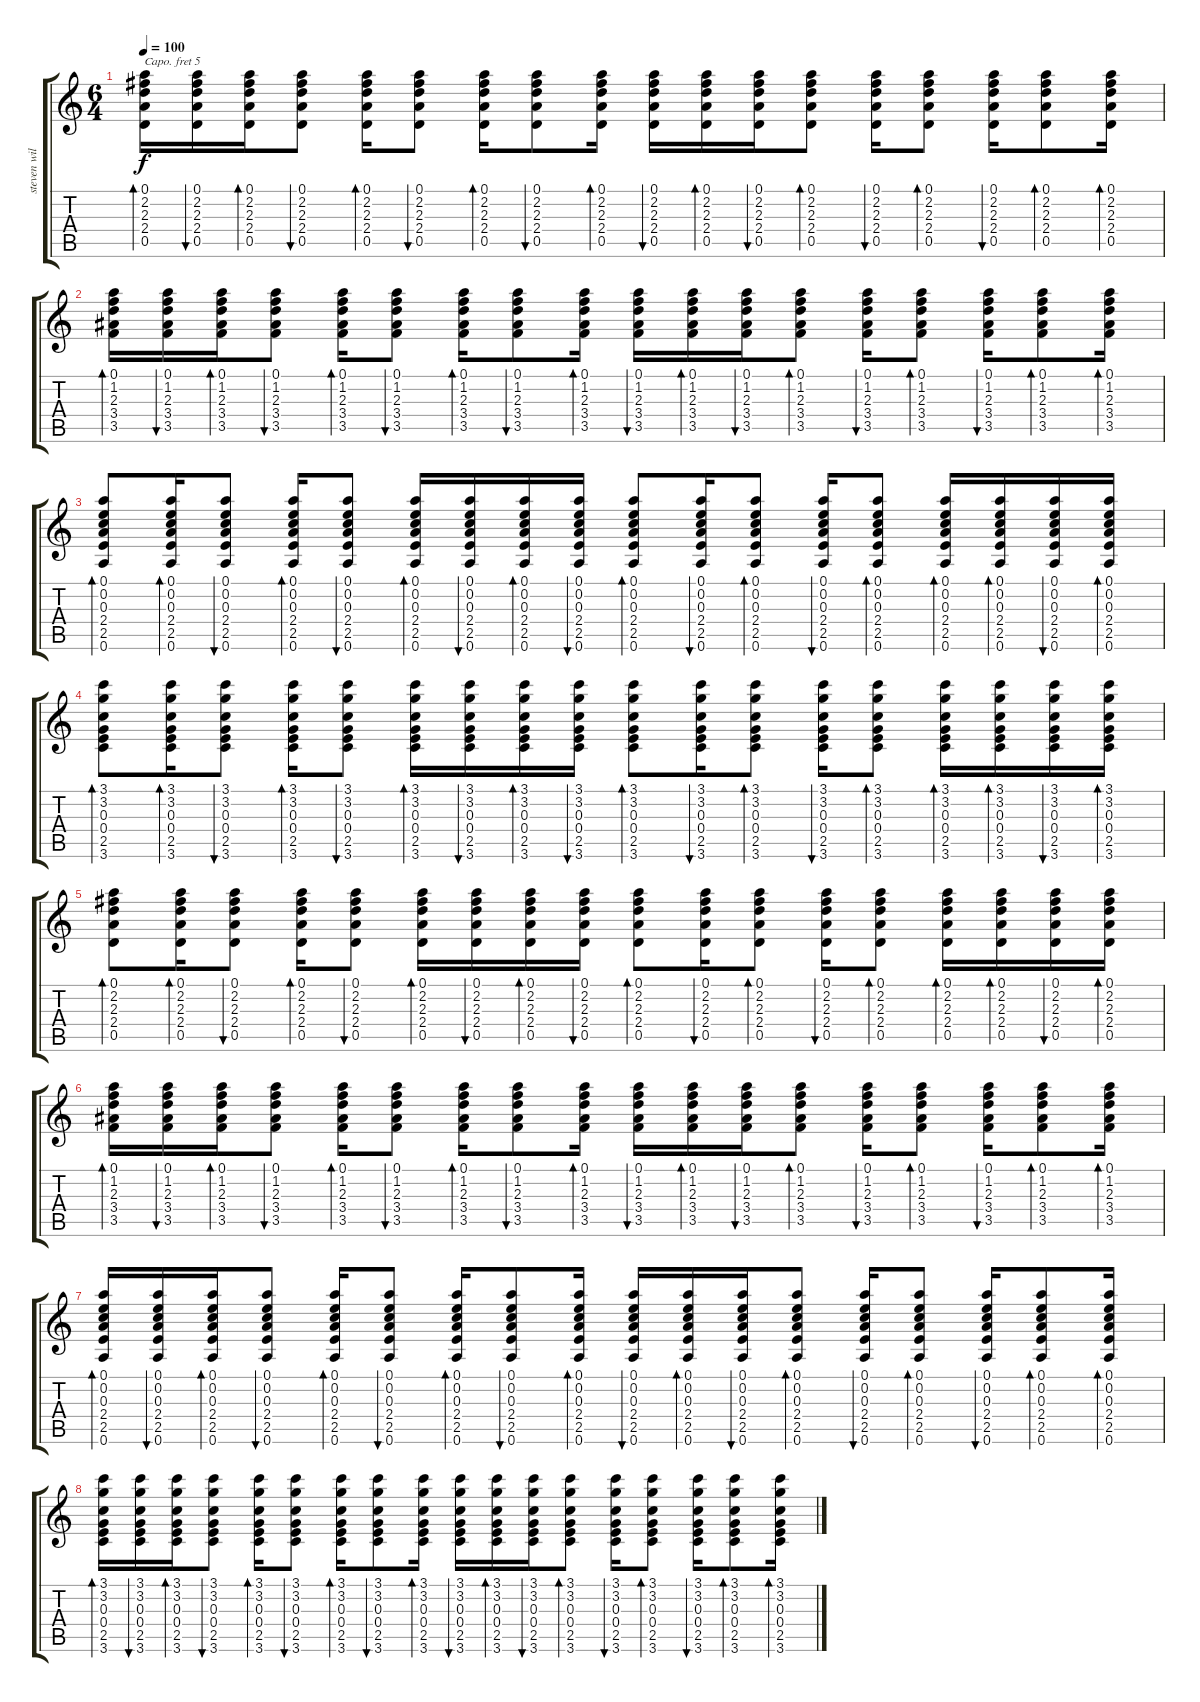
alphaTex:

\track ("steven wilson" "steven wil") {instrument acousticguitarsteel}
\staff {score tabs}
\capo 5
\tuning (E4 B3 G3 D3 A2 E2) {hide}
\ts (6 4)
\tempo 100
\clef g2
\ks c
(0.1 2.2 2.3 2.4 0.5).16{bd 30 dy f volume 11} (0.1 2.2 2.3 2.4 0.5).16{bu 30} (0.1 2.2 2.3 2.4 0.5).16{bd 30} (0.1 2.2 2.3 2.4 0.5).8{bu 30} (0.1 2.2 2.3 2.4 0.5).16{bd 30} (0.1 2.2 2.3 2.4 0.5).8{bu 30} (0.1 2.2 2.3 2.4 0.5).16{bd 30} (0.1 2.2 2.3 2.4 0.5).8{bu 30} (0.1 2.2 2.3 2.4 0.5).16{bd 30} (0.1 2.2 2.3 2.4 0.5).16{bu 30} (0.1 2.2 2.3 2.4 0.5).16{bd 30} (0.1 2.2 2.3 2.4 0.5).16{bu 30} (0.1 2.2 2.3 2.4 0.5).8{bd 30} (0.1 2.2 2.3 2.4 0.5).16{bu 30} (0.1 2.2 2.3 2.4 0.5).8{bd 30} (0.1 2.2 2.3 2.4 0.5).16{bu 30} (0.1 2.2 2.3 2.4 0.5).8{bd 60} (0.1 2.2 2.3 2.4 0.5).16{bd 30} |
(0.1 1.2 2.3 3.4 3.5).16{bd 30} (0.1 1.2 2.3 3.4 3.5).16{bu 30} (0.1 1.2 2.3 3.4 3.5).16{bd 30} (0.1 1.2 2.3 3.4 3.5).8{bu 30} (0.1 1.2 2.3 3.4 3.5).16{bd 30} (0.1 1.2 2.3 3.4 3.5).8{bu 30} (0.1 1.2 2.3 3.4 3.5).16{bd 30} (0.1 1.2 2.3 3.4 3.5).8{bu 30} (0.1 1.2 2.3 3.4 3.5).16{bd 30} (0.1 1.2 2.3 3.4 3.5).16{bu 30} (0.1 1.2 2.3 3.4 3.5).16{bd 30} (0.1 1.2 2.3 3.4 3.5).16{bu 30} (0.1 1.2 2.3 3.4 3.5).8{bd 30} (0.1 1.2 2.3 3.4 3.5).16{bu 30} (0.1 1.2 2.3 3.4 3.5).8{bd 30} (0.1 1.2 2.3 3.4 3.5).16{bu 30} (0.1 1.2 2.3 3.4 3.5).8{bd 60} (0.1 1.2 2.3 3.4 3.5).16{bd 30} |
(0.1 0.2 0.3 2.4 2.5 0.6).8{bd 30 volume 8} (0.1 0.2 0.3 2.4 2.5 0.6).16{bd 30} (0.1 0.2 0.3 2.4 2.5 0.6).8{bu 30} (0.1 0.2 0.3 2.4 2.5 0.6).16{bd 30} (0.1 0.2 0.3 2.4 2.5 0.6).8{bu 30} (0.1 0.2 0.3 2.4 2.5 0.6).16{bd 30} (0.1 0.2 0.3 2.4 2.5 0.6).16{bu 30} (0.1 0.2 0.3 2.4 2.5 0.6).16{bd 30} (0.1 0.2 0.3 2.4 2.5 0.6).16{bu 30} (0.1 0.2 0.3 2.4 2.5 0.6).8{bd 30} (0.1 0.2 0.3 2.4 2.5 0.6).16{bu 30} (0.1 0.2 0.3 2.4 2.5 0.6).8{bd 30} (0.1 0.2 0.3 2.4 2.5 0.6).16{bu 30} (0.1 0.2 0.3 2.4 2.5 0.6).8{bd 60} (0.1 0.2 0.3 2.4 2.5 0.6).16{bd 30} (0.1 0.2 0.3 2.4 2.5 0.6).16{bd 30} (0.1 0.2 0.3 2.4 2.5 0.6).16{bu 30} (0.1 0.2 0.3 2.4 2.5 0.6).16{bd 30} |
(3.1 3.2 0.3 0.4 2.5 3.6).8{bd 30} (3.1 3.2 0.3 0.4 2.5 3.6).16{bd 30} (3.1 3.2 0.3 0.4 2.5 3.6).8{bu 30} (3.1 3.2 0.3 0.4 2.5 3.6).16{bd 30} (3.1 3.2 0.3 0.4 2.5 3.6).8{bu 30} (3.1 3.2 0.3 0.4 2.5 3.6).16{bd 30} (3.1 3.2 0.3 0.4 2.5 3.6).16{bu 30} (3.1 3.2 0.3 0.4 2.5 3.6).16{bd 30} (3.1 3.2 0.3 0.4 2.5 3.6).16{bu 30} (3.1 3.2 0.3 0.4 2.5 3.6).8{bd 30} (3.1 3.2 0.3 0.4 2.5 3.6).16{bu 30} (3.1 3.2 0.3 0.4 2.5 3.6).8{bd 30} (3.1 3.2 0.3 0.4 2.5 3.6).16{bu 30} (3.1 3.2 0.3 0.4 2.5 3.6).8{bd 60} (3.1 3.2 0.3 0.4 2.5 3.6).16{bd 30} (3.1 3.2 0.3 0.4 2.5 3.6).16{bd 30} (3.1 3.2 0.3 0.4 2.5 3.6).16{bu 30} (3.1 3.2 0.3 0.4 2.5 3.6).16{bd 30} |
(0.1 2.2 2.3 2.4 0.5).8{bd 30} (0.1 2.2 2.3 2.4 0.5).16{bd 30} (0.1 2.2 2.3 2.4 0.5).8{bu 30} (0.1 2.2 2.3 2.4 0.5).16{bd 30} (0.1 2.2 2.3 2.4 0.5).8{bu 30} (0.1 2.2 2.3 2.4 0.5).16{bd 30} (0.1 2.2 2.3 2.4 0.5).16{bu 30} (0.1 2.2 2.3 2.4 0.5).16{bd 30} (0.1 2.2 2.3 2.4 0.5).16{bu 30} (0.1 2.2 2.3 2.4 0.5).8{bd 30} (0.1 2.2 2.3 2.4 0.5).16{bu 30} (0.1 2.2 2.3 2.4 0.5).8{bd 30} (0.1 2.2 2.3 2.4 0.5).16{bu 30} (0.1 2.2 2.3 2.4 0.5).8{bd 60} (0.1 2.2 2.3 2.4 0.5).16{bd 30} (0.1 2.2 2.3 2.4 0.5).16{bd 30} (0.1 2.2 2.3 2.4 0.5).16{bu 30} (0.1 2.2 2.3 2.4 0.5).16{bd 30} |
(0.1 1.2 2.3 3.4 3.5).16{bd 30} (0.1 1.2 2.3 3.4 3.5).16{bu 30} (0.1 1.2 2.3 3.4 3.5).16{bd 30} (0.1 1.2 2.3 3.4 3.5).8{bu 30} (0.1 1.2 2.3 3.4 3.5).16{bd 30} (0.1 1.2 2.3 3.4 3.5).8{bu 30} (0.1 1.2 2.3 3.4 3.5).16{bd 30} (0.1 1.2 2.3 3.4 3.5).8{bu 30} (0.1 1.2 2.3 3.4 3.5).16{bd 30} (0.1 1.2 2.3 3.4 3.5).16{bu 30} (0.1 1.2 2.3 3.4 3.5).16{bd 30} (0.1 1.2 2.3 3.4 3.5).16{bu 30} (0.1 1.2 2.3 3.4 3.5).8{bd 30} (0.1 1.2 2.3 3.4 3.5).16{bu 30} (0.1 1.2 2.3 3.4 3.5).8{bd 30} (0.1 1.2 2.3 3.4 3.5).16{bu 30} (0.1 1.2 2.3 3.4 3.5).8{bd 60} (0.1 1.2 2.3 3.4 3.5).16{bd 30} |
(0.1 0.2 0.3 2.4 2.5 0.6).16{bd 30} (0.1 0.2 0.3 2.4 2.5 0.6).16{bu 30} (0.1 0.2 0.3 2.4 2.5 0.6).16{bd 30} (0.1 0.2 0.3 2.4 2.5 0.6).8{bu 30} (0.1 0.2 0.3 2.4 2.5 0.6).16{bd 30} (0.1 0.2 0.3 2.4 2.5 0.6).8{bu 30} (0.1 0.2 0.3 2.4 2.5 0.6).16{bd 30} (0.1 0.2 0.3 2.4 2.5 0.6).8{bu 30} (0.1 0.2 0.3 2.4 2.5 0.6).16{bd 30} (0.1 0.2 0.3 2.4 2.5 0.6).16{bu 30} (0.1 0.2 0.3 2.4 2.5 0.6).16{bd 30} (0.1 0.2 0.3 2.4 2.5 0.6).16{bu 30} (0.1 0.2 0.3 2.4 2.5 0.6).8{bd 30} (0.1 0.2 0.3 2.4 2.5 0.6).16{bu 30} (0.1 0.2 0.3 2.4 2.5 0.6).8{bd 30} (0.1 0.2 0.3 2.4 2.5 0.6).16{bu 30} (0.1 0.2 0.3 2.4 2.5 0.6).8{bd 60} (0.1 0.2 0.3 2.4 2.5 0.6).16{bd 30} |
(3.1 3.2 0.3 0.4 2.5 3.6).16{bd 30} (3.1 3.2 0.3 0.4 2.5 3.6).16{bu 30} (3.1 3.2 0.3 0.4 2.5 3.6).16{bd 30} (3.1 3.2 0.3 0.4 2.5 3.6).8{bu 30} (3.1 3.2 0.3 0.4 2.5 3.6).16{bd 30} (3.1 3.2 0.3 0.4 2.5 3.6).8{bu 30} (3.1 3.2 0.3 0.4 2.5 3.6).16{bd 30} (3.1 3.2 0.3 0.4 2.5 3.6).8{bu 30} (3.1 3.2 0.3 0.4 2.5 3.6).16{bd 30} (3.1 3.2 0.3 0.4 2.5 3.6).16{bu 30} (3.1 3.2 0.3 0.4 2.5 3.6).16{bd 30} (3.1 3.2 0.3 0.4 2.5 3.6).16{bu 30} (3.1 3.2 0.3 0.4 2.5 3.6).8{bd 30} (3.1 3.2 0.3 0.4 2.5 3.6).16{bu 30} (3.1 3.2 0.3 0.4 2.5 3.6).8{bd 30} (3.1 3.2 0.3 0.4 2.5 3.6).16{bu 30} (3.1 3.2 0.3 0.4 2.5 3.6).8{bd 60} (3.1 3.2 0.3 0.4 2.5 3.6).16{bd 30}
